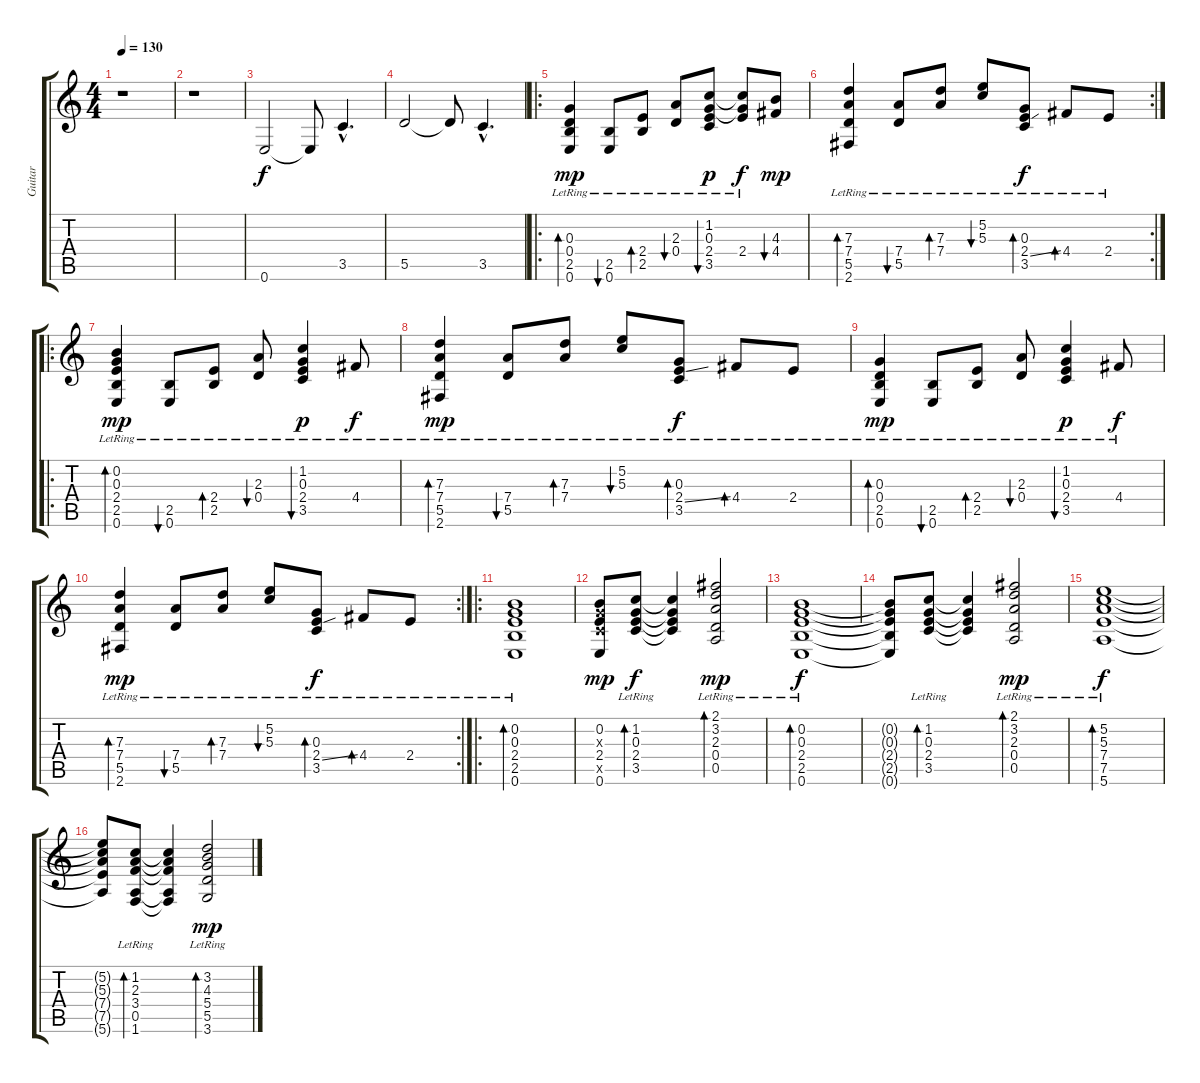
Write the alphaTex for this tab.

\track ("Guitar" "Guitar") {instrument acousticguitarsteel}
\staff {score tabs}
\tuning (E4 B3 G3 D3 A2 E2) {hide}
\ts (4 4)
\tempo 130
\clef g2
\ks c
r.1{dy f instrument acousticguitarsteel} |
r.1 |
0.6.2 0.6{t}.8 3.5{hac}.4{d} |
5.5.2 5.5{t}.8 3.5{hac}.4{d} |
\ro
(0.3{lr} 0.4{lr} 2.5{lr} 0.6{lr}).4{bd 60 dy mp} (2.5{lr} 0.6{lr}).8{bu 60} (2.4{lr} 2.5{lr}).8{bd 60} (2.3{lr} 0.4{lr}).8{bu 60} (1.2{lr} 0.3{lr} 2.4 3.5{lr}).8{bu 60 dy p} (1.2{t} 0.3{t} 2.4{lr}).8{dy f} (4.3 4.4).8{bu 60 dy mp} |
\rc 2
(7.3{lr} 7.4{lr} 5.5{lr} 2.6{lr}).4{bd 60} (7.4{lr} 5.5{lr}).8{bu 60} (7.3{lr} 7.4{lr}).8{bd 60} (5.2{lr} 5.3{lr}).8{bu 60} (0.3{lr} 2.4{ss} 3.5{lr}).8{bd 60 dy f} 4.4{lr}.8{bd 60} 2.4{lr}.8 |
\ro
(0.2{lr} 0.3{lr} 2.4 2.5{lr} 0.6{lr}).4{bd 60 dy mp} (2.5{lr} 0.6{lr}).8{bu 60} (2.4{lr} 2.5{lr}).8{bd 60} (2.3{lr} 0.4{lr}).8{bu 60} (1.2{lr} 0.3{lr} 2.4 3.5{lr}).4{bu 60 dy p} 4.4{lr}.8{dy f} |
(7.3{lr} 7.4{lr} 5.5{lr} 2.6{lr}).4{bd 60 dy mp} (7.4{lr} 5.5{lr}).8{bu 60} (7.3{lr} 7.4{lr}).8{bd 60} (5.2{lr} 5.3{lr}).8{bu 60} (0.3{lr} 2.4{ss} 3.5{lr}).8{bd 60 dy f} 4.4{lr}.8{bd 60} 2.4{lr}.8 |
(0.3{lr} 0.4{lr} 2.5{lr} 0.6{lr}).4{bd 60 dy mp} (2.5{lr} 0.6{lr}).8{bu 60} (2.4{lr} 2.5{lr}).8{bd 60} (2.3{lr} 0.4{lr}).8{bu 60} (1.2{lr} 0.3{lr} 2.4 3.5{lr}).4{bu 60 dy p} 4.4{lr}.8{dy f} |
\rc 2
(7.3{lr} 7.4{lr} 5.5{lr} 2.6{lr}).4{bd 60 dy mp} (7.4{lr} 5.5{lr}).8{bu 60} (7.3{lr} 7.4{lr}).8{bd 60} (5.2{lr} 5.3{lr}).8{bu 60} (0.3{lr} 2.4{ss} 3.5{lr}).8{bd 60 dy f} 4.4{lr}.8{bd 60} 2.4{lr}.8 |
\ro
(0.2{lr} 0.3{lr} 2.4{lr} 2.5{lr} 0.6{lr}).1{bd 60} |
(0.2 0.3{x} 2.4 3.5{x} 0.6).8{dy mp} (1.2{lr} 0.3{lr} 2.4{lr} 3.5{lr}).8{bd 60 dy f} (1.2{t} 0.3{t} 2.4{t} 3.5{t}).4 (2.1{lr} 3.2{lr} 2.3{lr} 0.4{lr} 0.5{lr}).2{bd 60 dy mp} |
(0.2{lr} 0.3{lr} 2.4{lr} 2.5{lr} 0.6{lr}).1{bd 60 dy f} |
(0.2{t} 0.3{t} 2.4{t} 2.5{t} 0.6{t}).8 (1.2{lr} 0.3{lr} 2.4{lr} 3.5{lr}).8{bd 60} (1.2{t} 0.3{t} 2.4{t} 3.5{t}).4 (2.1{lr} 3.2{lr} 2.3{lr} 0.4{lr} 0.5{lr}).2{bd 60 dy mp} |
(5.2{lr} 5.3{lr} 7.4{lr} 7.5{lr} 5.6{lr}).1{bd 60 dy f} |
(5.2{t} 5.3{t} 7.4{t} 7.5{t} 5.6{t}).8 (1.2{lr} 2.3{lr} 3.4{lr} 0.5{lr} 1.6{lr}).8{bd 60} (1.2{t} 2.3{t} 3.4{t} 0.5{t} 1.6{t}).4 (3.2{lr} 4.3{lr} 5.4{lr} 5.5{lr} 3.6{lr}).2{bd 60 dy mp}
